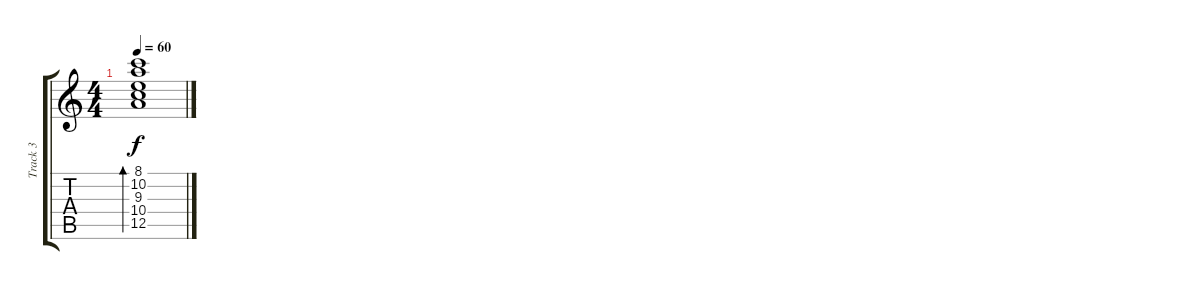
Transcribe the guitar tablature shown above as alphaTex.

\track ("Track 3" "Track 3") {instrument acousticguitarnylon}
\staff {score tabs}
\tuning (E4 B3 G3 D3 A2 E2) {hide}
\ts (4 4)
\tempo 60
\clef g2
\ks c
(8.1 10.2 9.3 10.4 12.5).1{bd 240 dy f}
